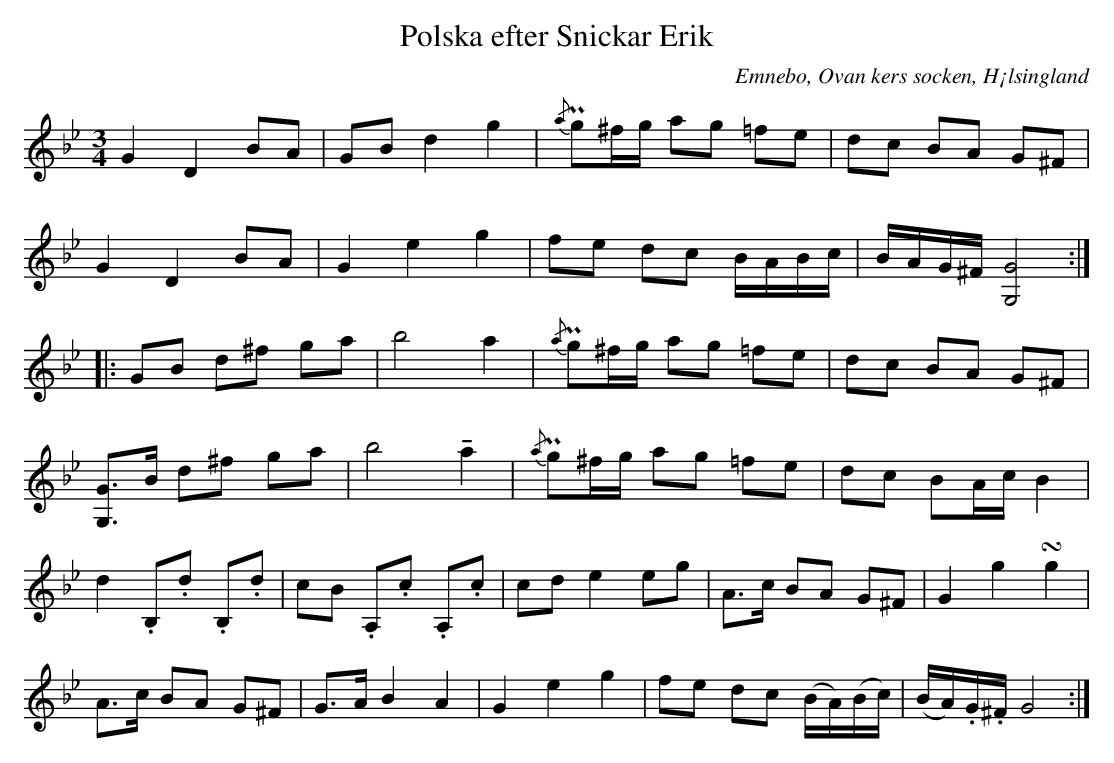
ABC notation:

X:1
T: Polska efter Snickar Erik
O: Emnebo, Ovan kers socken, H¡lsingland
M: 3/4
L: 1/8
U: K=tenuto
K: Gm
G2 D2 BA | GB d2 g2 | {/a}Pg^f/g/ ag =fe | dc BA G^F |
G2 D2 BA | G2 e2 g2 | fe dc B/A/B/c/ | B/A/G/^F/ [GG,]4 ::
GB d^f ga | b4 a2 | {/a}Pg^f/g/ ag =fe | dc BA G^F |
[GG,]>B d^f ga | b4 Ka2 | {/a}Pg^f/g/ ag =fe | dc BA/c/ B2 |
d2 .B,.d .B,.d | cB .A,.c .A,.c | cd e2 eg | A>c BA G^F | G2 g2 !turn!g2 |
A>c BA G^F | G>A B2 A2 | G2 e2 g2 | fe dc (B/A/)(B/c/) | (B/A/).G/.^F/ G4 :|
